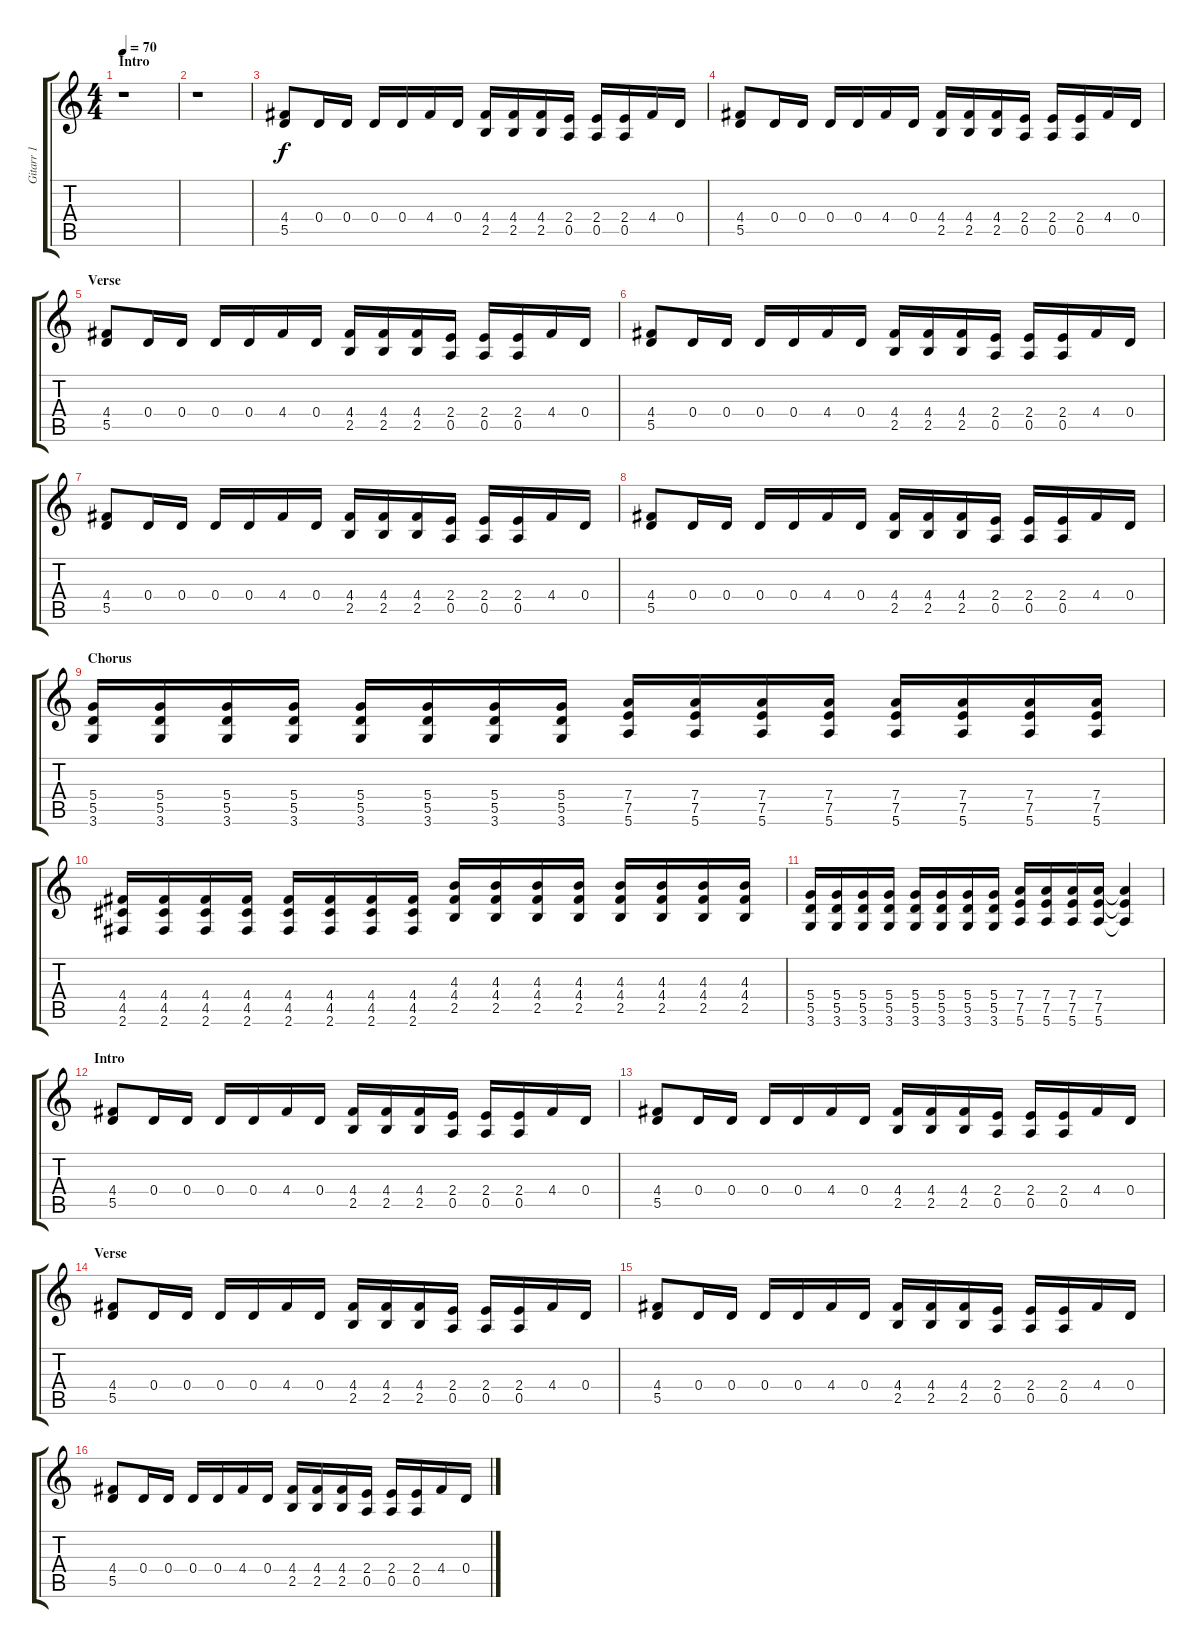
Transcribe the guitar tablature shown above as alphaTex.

\track ("Gitarr 1" "Gitarr 1") {instrument distortionguitar}
\staff {score tabs}
\tuning (E4 B3 G3 D3 A2 E2) {hide}
\ts (4 4)
\section ("" "Intro")
\tempo 70
\clef g2
\ks c
r.1{dy f instrument distortionguitar} |
r.1 |
(4.4 5.5).8 0.4.16 0.4.16 0.4.16 0.4.16 4.4.16 0.4.16 (4.4 2.5).16 (4.4 2.5).16 (4.4 2.5).16 (2.4 0.5).16 (2.4 0.5).16 (2.4 0.5).16 4.4.16 0.4.16 |
(4.4 5.5).8 0.4.16 0.4.16 0.4.16 0.4.16 4.4.16 0.4.16 (4.4 2.5).16 (4.4 2.5).16 (4.4 2.5).16 (2.4 0.5).16 (2.4 0.5).16 (2.4 0.5).16 4.4.16 0.4.16 |
\section ("" "Verse")
(4.4 5.5).8 0.4.16 0.4.16 0.4.16 0.4.16 4.4.16 0.4.16 (4.4 2.5).16 (4.4 2.5).16 (4.4 2.5).16 (2.4 0.5).16 (2.4 0.5).16 (2.4 0.5).16 4.4.16 0.4.16 |
(4.4 5.5).8 0.4.16 0.4.16 0.4.16 0.4.16 4.4.16 0.4.16 (4.4 2.5).16 (4.4 2.5).16 (4.4 2.5).16 (2.4 0.5).16 (2.4 0.5).16 (2.4 0.5).16 4.4.16 0.4.16 |
(4.4 5.5).8 0.4.16 0.4.16 0.4.16 0.4.16 4.4.16 0.4.16 (4.4 2.5).16 (4.4 2.5).16 (4.4 2.5).16 (2.4 0.5).16 (2.4 0.5).16 (2.4 0.5).16 4.4.16 0.4.16 |
(4.4 5.5).8 0.4.16 0.4.16 0.4.16 0.4.16 4.4.16 0.4.16 (4.4 2.5).16 (4.4 2.5).16 (4.4 2.5).16 (2.4 0.5).16 (2.4 0.5).16 (2.4 0.5).16 4.4.16 0.4.16 |
\section ("" "Chorus")
(5.4 5.5 3.6).16 (5.4 5.5 3.6).16 (5.4 5.5 3.6).16 (5.4 5.5 3.6).16 (5.4 5.5 3.6).16 (5.4 5.5 3.6).16 (5.4 5.5 3.6).16 (5.4 5.5 3.6).16 (7.4 7.5 5.6).16 (7.4 7.5 5.6).16 (7.4 7.5 5.6).16 (7.4 7.5 5.6).16 (7.4 7.5 5.6).16 (7.4 7.5 5.6).16 (7.4 7.5 5.6).16 (7.4 7.5 5.6).16 |
(4.4 4.5 2.6).16 (4.4 4.5 2.6).16 (4.4 4.5 2.6).16 (4.4 4.5 2.6).16 (4.4 4.5 2.6).16 (4.4 4.5 2.6).16 (4.4 4.5 2.6).16 (4.4 4.5 2.6).16 (4.3 4.4 2.5).16 (4.3 4.4 2.5).16 (4.3 4.4 2.5).16 (4.3 4.4 2.5).16 (4.3 4.4 2.5).16 (4.3 4.4 2.5).16 (4.3 4.4 2.5).16 (4.3 4.4 2.5).16 |
(5.4 5.5 3.6).16 (5.4 5.5 3.6).16 (5.4 5.5 3.6).16 (5.4 5.5 3.6).16 (5.4 5.5 3.6).16 (5.4 5.5 3.6).16 (5.4 5.5 3.6).16 (5.4 5.5 3.6).16 (7.4 7.5 5.6).16 (7.4 7.5 5.6).16 (7.4 7.5 5.6).16 (7.4 7.5 5.6).16 (7.4{t} 7.5{t} 5.6{t}).4 |
\section ("" "Intro")
(4.4 5.5).8 0.4.16 0.4.16 0.4.16 0.4.16 4.4.16 0.4.16 (4.4 2.5).16 (4.4 2.5).16 (4.4 2.5).16 (2.4 0.5).16 (2.4 0.5).16 (2.4 0.5).16 4.4.16 0.4.16 |
(4.4 5.5).8 0.4.16 0.4.16 0.4.16 0.4.16 4.4.16 0.4.16 (4.4 2.5).16 (4.4 2.5).16 (4.4 2.5).16 (2.4 0.5).16 (2.4 0.5).16 (2.4 0.5).16 4.4.16 0.4.16 |
\section ("" "Verse")
(4.4 5.5).8 0.4.16 0.4.16 0.4.16 0.4.16 4.4.16 0.4.16 (4.4 2.5).16 (4.4 2.5).16 (4.4 2.5).16 (2.4 0.5).16 (2.4 0.5).16 (2.4 0.5).16 4.4.16 0.4.16 |
(4.4 5.5).8 0.4.16 0.4.16 0.4.16 0.4.16 4.4.16 0.4.16 (4.4 2.5).16 (4.4 2.5).16 (4.4 2.5).16 (2.4 0.5).16 (2.4 0.5).16 (2.4 0.5).16 4.4.16 0.4.16 |
(4.4 5.5).8 0.4.16 0.4.16 0.4.16 0.4.16 4.4.16 0.4.16 (4.4 2.5).16 (4.4 2.5).16 (4.4 2.5).16 (2.4 0.5).16 (2.4 0.5).16 (2.4 0.5).16 4.4.16 0.4.16
